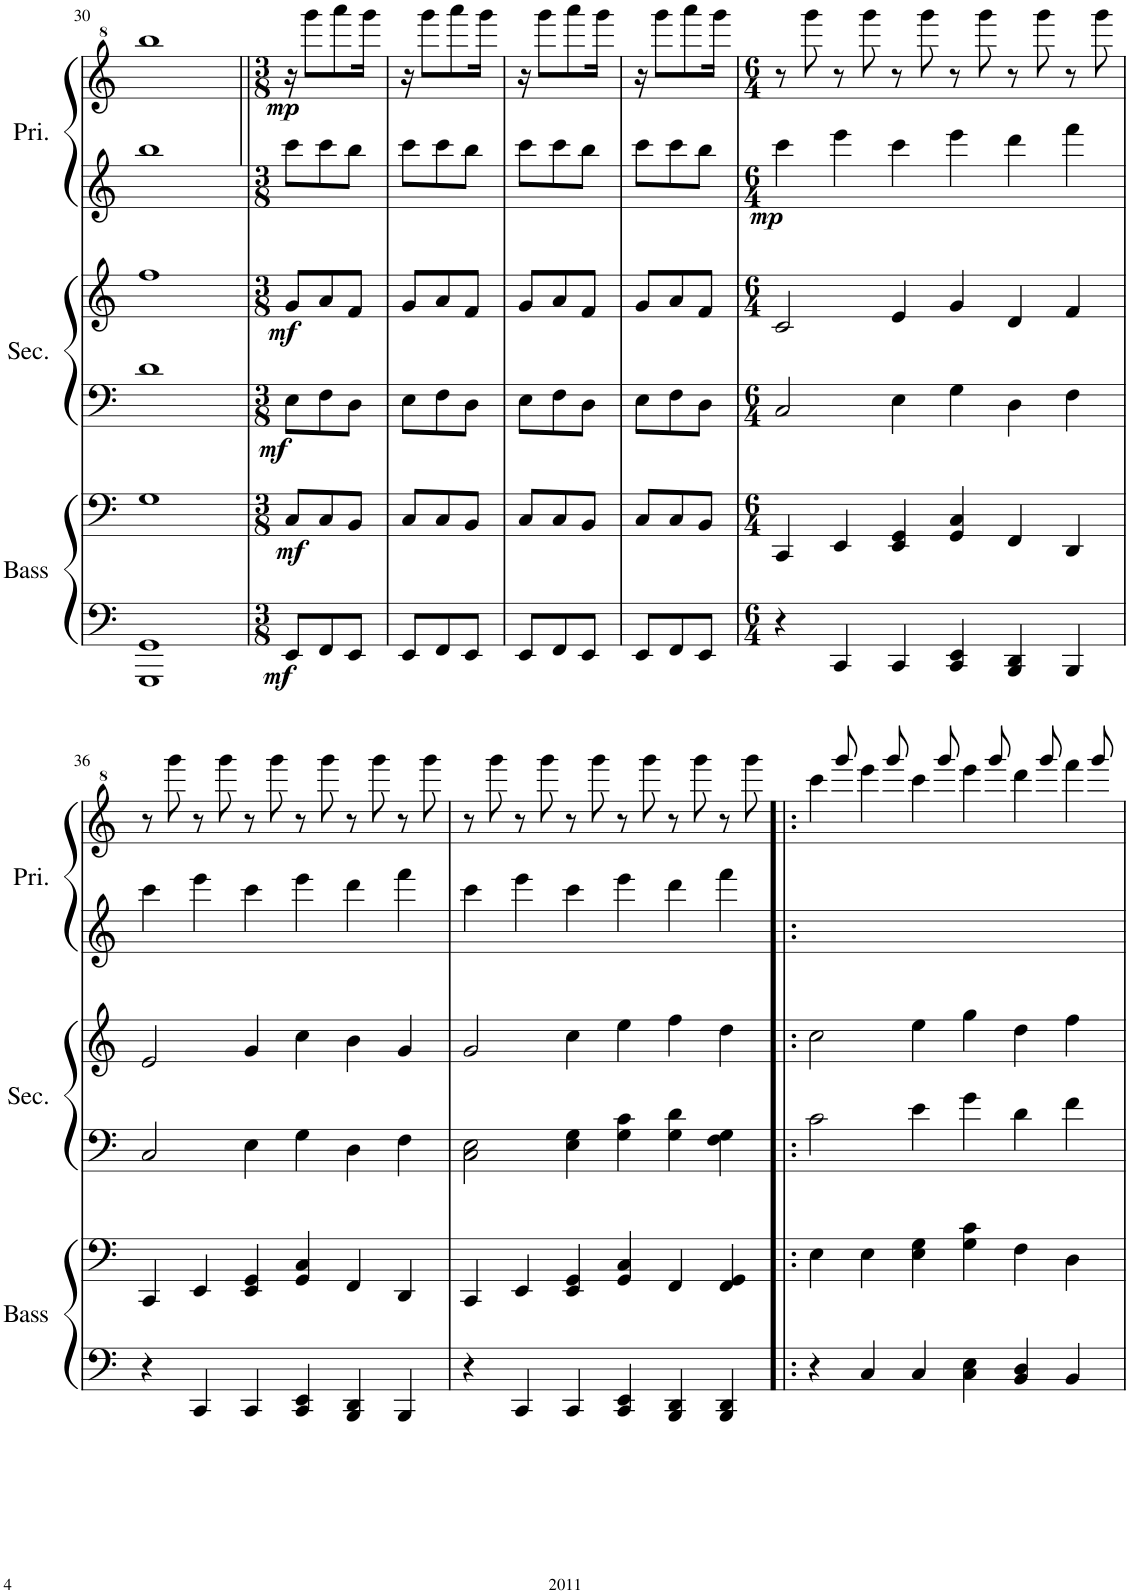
**kern	**kern	**dynam	**kern	**kern	**dynam	**kern	**kern	**dynam
*part3	*part3	*part3	*part2	*part2	*part2	*part1	*part1	*part1
*staff6	*staff5	*staff5/6	*staff4	*staff3	*staff3/4	*staff2	*staff1	*staff1/2
*I"Bass	*	*	*I"Secondo	*	*	*I"Primo	*	*
*I'Bass	*	*	*I'Sec.	*	*	*I'Pri.	*	*
!!LO:PB:g=z
*clefF4	*clefF4	*	*clefF4	*clefG2	*	*clefG2	*clefG^2	*
*k[]	*k[]	*	*k[]	*k[]	*	*k[]	*k[]	*
*M4/4	*M4/4	*	*M4/4	*M4/4	*	*M4/4	*M4/4	*
=30	=30	=30	=30	=30	=30	=30	=30	=30
1GGG 1GG	1G	.	1d	1ff	.	1bb	1bbb	.
=31||	=31||	=31||	=31||	=31||	=31||	=31||	=31||	=31||
*M3/8	*M3/8	*	*M3/8	*M3/8	*	*M3/8	*M3/8	*
!	!	!LO:DY:b=2	!	!	!	!	!	!
!	!	!LO:DY:n=1:b	!	!	!LO:DY:b=2	!	!	!
!	!	!	!	!	!LO:DY:n=1:b	!	!	!LO:DY:b
8EE/L	8C/L	mf mf	8E\L	8g/L	mf mf	8ccc\L	16r	mp
.	.	.	.	.	.	.	8gggg\L	.
8FF/	8C/	.	8F\	8a/	.	8ccc\	.	.
.	.	.	.	.	.	.	8aaaa\	.
8EE/J	8BB/J	.	8D\J	8f/J	.	8bb\J	.	.
.	.	.	.	.	.	.	16gggg\Jk	.
=32	=32	=32	=32	=32	=32	=32	=32	=32
8EE/L	8C/L	.	8E\L	8g/L	.	8ccc\L	16r	.
.	.	.	.	.	.	.	8gggg\L	.
8FF/	8C/	.	8F\	8a/	.	8ccc\	.	.
.	.	.	.	.	.	.	8aaaa\	.
8EE/J	8BB/J	.	8D\J	8f/J	.	8bb\J	.	.
.	.	.	.	.	.	.	16gggg\Jk	.
=33	=33	=33	=33	=33	=33	=33	=33	=33
8EE/L	8C/L	.	8E\L	8g/L	.	8ccc\L	16r	.
.	.	.	.	.	.	.	8gggg\L	.
8FF/	8C/	.	8F\	8a/	.	8ccc\	.	.
.	.	.	.	.	.	.	8aaaa\	.
8EE/J	8BB/J	.	8D\J	8f/J	.	8bb\J	.	.
.	.	.	.	.	.	.	16gggg\Jk	.
=34	=34	=34	=34	=34	=34	=34	=34	=34
8EE/L	8C/L	.	8E\L	8g/L	.	8ccc\L	16r	.
.	.	.	.	.	.	.	8gggg\L	.
8FF/	8C/	.	8F\	8a/	.	8ccc\	.	.
.	.	.	.	.	.	.	8aaaa\	.
8EE/J	8BB/J	.	8D\J	8f/J	.	8bb\J	.	.
.	.	.	.	.	.	.	16gggg\Jk	.
=35	=35	=35	=35	=35	=35	=35	=35	=35
*M6/4	*M6/4	*	*M6/4	*M6/4	*	*M6/4	*M6/4	*
!	!	!	!	!	!	!	!	!LO:DY:b=2
4r	4CC/	.	2C/	2c/	.	4ccc\	8r	mp
.	.	.	.	.	.	.	8gggg\	.
4CC/	4EE/	.	.	.	.	4eee\	8r	.
.	.	.	.	.	.	.	8gggg\	.
4CC/	4EE/ 4GG/	.	4E\	4e/	.	4ccc\	8r	.
.	.	.	.	.	.	.	8gggg\	.
4CC/ 4EE/	4GG/ 4C/	.	4G\	4g/	.	4eee\	8r	.
.	.	.	.	.	.	.	8gggg\	.
4BBB/ 4DD/	4FF/	.	4D\	4d/	.	4ddd\	8r	.
.	.	.	.	.	.	.	8gggg\	.
4BBB/	4DD/	.	4F\	4f/	.	4fff\	8r	.
.	.	.	.	.	.	.	8gggg\	.
!!LO:LB:g=z
=36	=36	=36	=36	=36	=36	=36	=36	=36
4r	4CC/	.	2C/	2e/	.	4ccc\	8r	.
.	.	.	.	.	.	.	8gggg\	.
4CC/	4EE/	.	.	.	.	4eee\	8r	.
.	.	.	.	.	.	.	8gggg\	.
4CC/	4EE/ 4GG/	.	4E\	4g/	.	4ccc\	8r	.
.	.	.	.	.	.	.	8gggg\	.
4CC/ 4EE/	4GG/ 4C/	.	4G\	4cc\	.	4eee\	8r	.
.	.	.	.	.	.	.	8gggg\	.
4BBB/ 4DD/	4FF/	.	4D\	4b\	.	4ddd\	8r	.
.	.	.	.	.	.	.	8gggg\	.
4BBB/	4DD/	.	4F\	4g/	.	4fff\	8r	.
.	.	.	.	.	.	.	8gggg\	.
=37	=37	=37	=37	=37	=37	=37	=37	=37
4r	4CC/	.	2C\ 2E\	2g/	.	4ccc\	8r	.
.	.	.	.	.	.	.	8gggg\	.
4CC/	4EE/	.	.	.	.	4eee\	8r	.
.	.	.	.	.	.	.	8gggg\	.
4CC/	4EE/ 4GG/	.	4E\ 4G\	4cc\	.	4ccc\	8r	.
.	.	.	.	.	.	.	8gggg\	.
4CC/ 4EE/	4GG/ 4C/	.	4G\ 4c\	4ee\	.	4eee\	8r	.
.	.	.	.	.	.	.	8gggg\	.
4BBB/ 4DD/	4FF/	.	4G\ 4d\	4ff\	.	4ddd\	8r	.
.	.	.	.	.	.	.	8gggg\	.
4BBB/ 4DD/	4FF/ 4GG/	.	4F\ 4G\	4dd\	.	4fff\	8r	.
.	.	.	.	.	.	.	8gggg\	.
=38!|:	=38!|:	=38!|:	=38!|:	=38!|:	=38!|:	=38!|:	=38!|:	=38!|:
*	*	*	*	*	*	*	*^	*
4r	4E\	.	2c\	2cc\	.	1.ryy	8ryy	4cccc\	.
.	.	.	.	.	.	.	8gggg/	.	.
4C/	4E\	.	.	.	.	.	8ryy	4eeee\	.
.	.	.	.	.	.	.	8gggg/	.	.
4C/	4E\ 4G\	.	4e\	4ee\	.	.	8ryy	4cccc\	.
.	.	.	.	.	.	.	8gggg/	.	.
4C\ 4E\	4G\ 4c\	.	4g\	4gg\	.	.	8ryy	4eeee\	.
.	.	.	.	.	.	.	8gggg/	.	.
4BB/ 4D/	4F\	.	4d\	4dd\	.	.	8ryy	4dddd\	.
.	.	.	.	.	.	.	8gggg/	.	.
4BB/	4D\	.	4f\	4ff\	.	.	8ryy	4ffff\	.
.	.	.	.	.	.	.	8gggg/	.	.
*	*	*	*	*	*	*	*v	*v	*
=	=	=	=	=	=	=	=	=
*-	*-	*-	*-	*-	*-	*-	*-	*-
